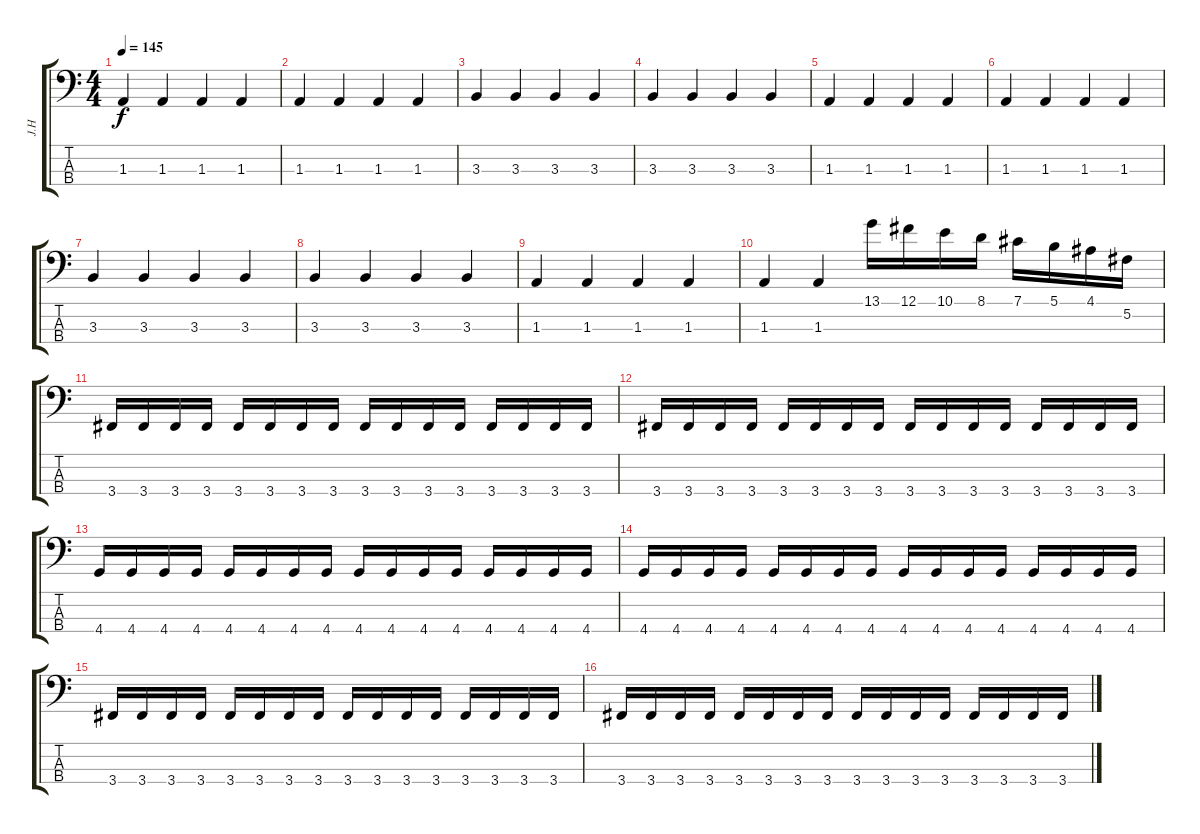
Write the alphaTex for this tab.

\track ("J.H" "J.H") {instrument electricbassfinger}
\staff {score tabs}
\tuning (Gb2 Db2 Ab1 Eb1) {hide}
\ts (4 4)
\tempo 145
\clef f4
\ks c
1.3.4{dy f} 1.3.4 1.3.4 1.3.4 |
1.3.4 1.3.4 1.3.4 1.3.4 |
3.3.4 3.3.4 3.3.4 3.3.4 |
3.3.4 3.3.4 3.3.4 3.3.4 |
1.3.4 1.3.4 1.3.4 1.3.4 |
1.3.4 1.3.4 1.3.4 1.3.4 |
3.3.4 3.3.4 3.3.4 3.3.4 |
3.3.4 3.3.4 3.3.4 3.3.4 |
1.3.4 1.3.4 1.3.4 1.3.4 |
1.3.4 1.3.4 13.1.16 12.1.16 10.1.16 8.1.16 7.1.16 5.1.16 4.1.16 5.2.16 |
3.4.16 3.4.16 3.4.16 3.4.16 3.4.16 3.4.16 3.4.16 3.4.16 3.4.16 3.4.16 3.4.16 3.4.16 3.4.16 3.4.16 3.4.16 3.4.16 |
3.4.16 3.4.16 3.4.16 3.4.16 3.4.16 3.4.16 3.4.16 3.4.16 3.4.16 3.4.16 3.4.16 3.4.16 3.4.16 3.4.16 3.4.16 3.4.16 |
4.4.16 4.4.16 4.4.16 4.4.16 4.4.16 4.4.16 4.4.16 4.4.16 4.4.16 4.4.16 4.4.16 4.4.16 4.4.16 4.4.16 4.4.16 4.4.16 |
4.4.16 4.4.16 4.4.16 4.4.16 4.4.16 4.4.16 4.4.16 4.4.16 4.4.16 4.4.16 4.4.16 4.4.16 4.4.16 4.4.16 4.4.16 4.4.16 |
3.4.16 3.4.16 3.4.16 3.4.16 3.4.16 3.4.16 3.4.16 3.4.16 3.4.16 3.4.16 3.4.16 3.4.16 3.4.16 3.4.16 3.4.16 3.4.16 |
3.4.16 3.4.16 3.4.16 3.4.16 3.4.16 3.4.16 3.4.16 3.4.16 3.4.16 3.4.16 3.4.16 3.4.16 3.4.16 3.4.16 3.4.16 3.4.16
